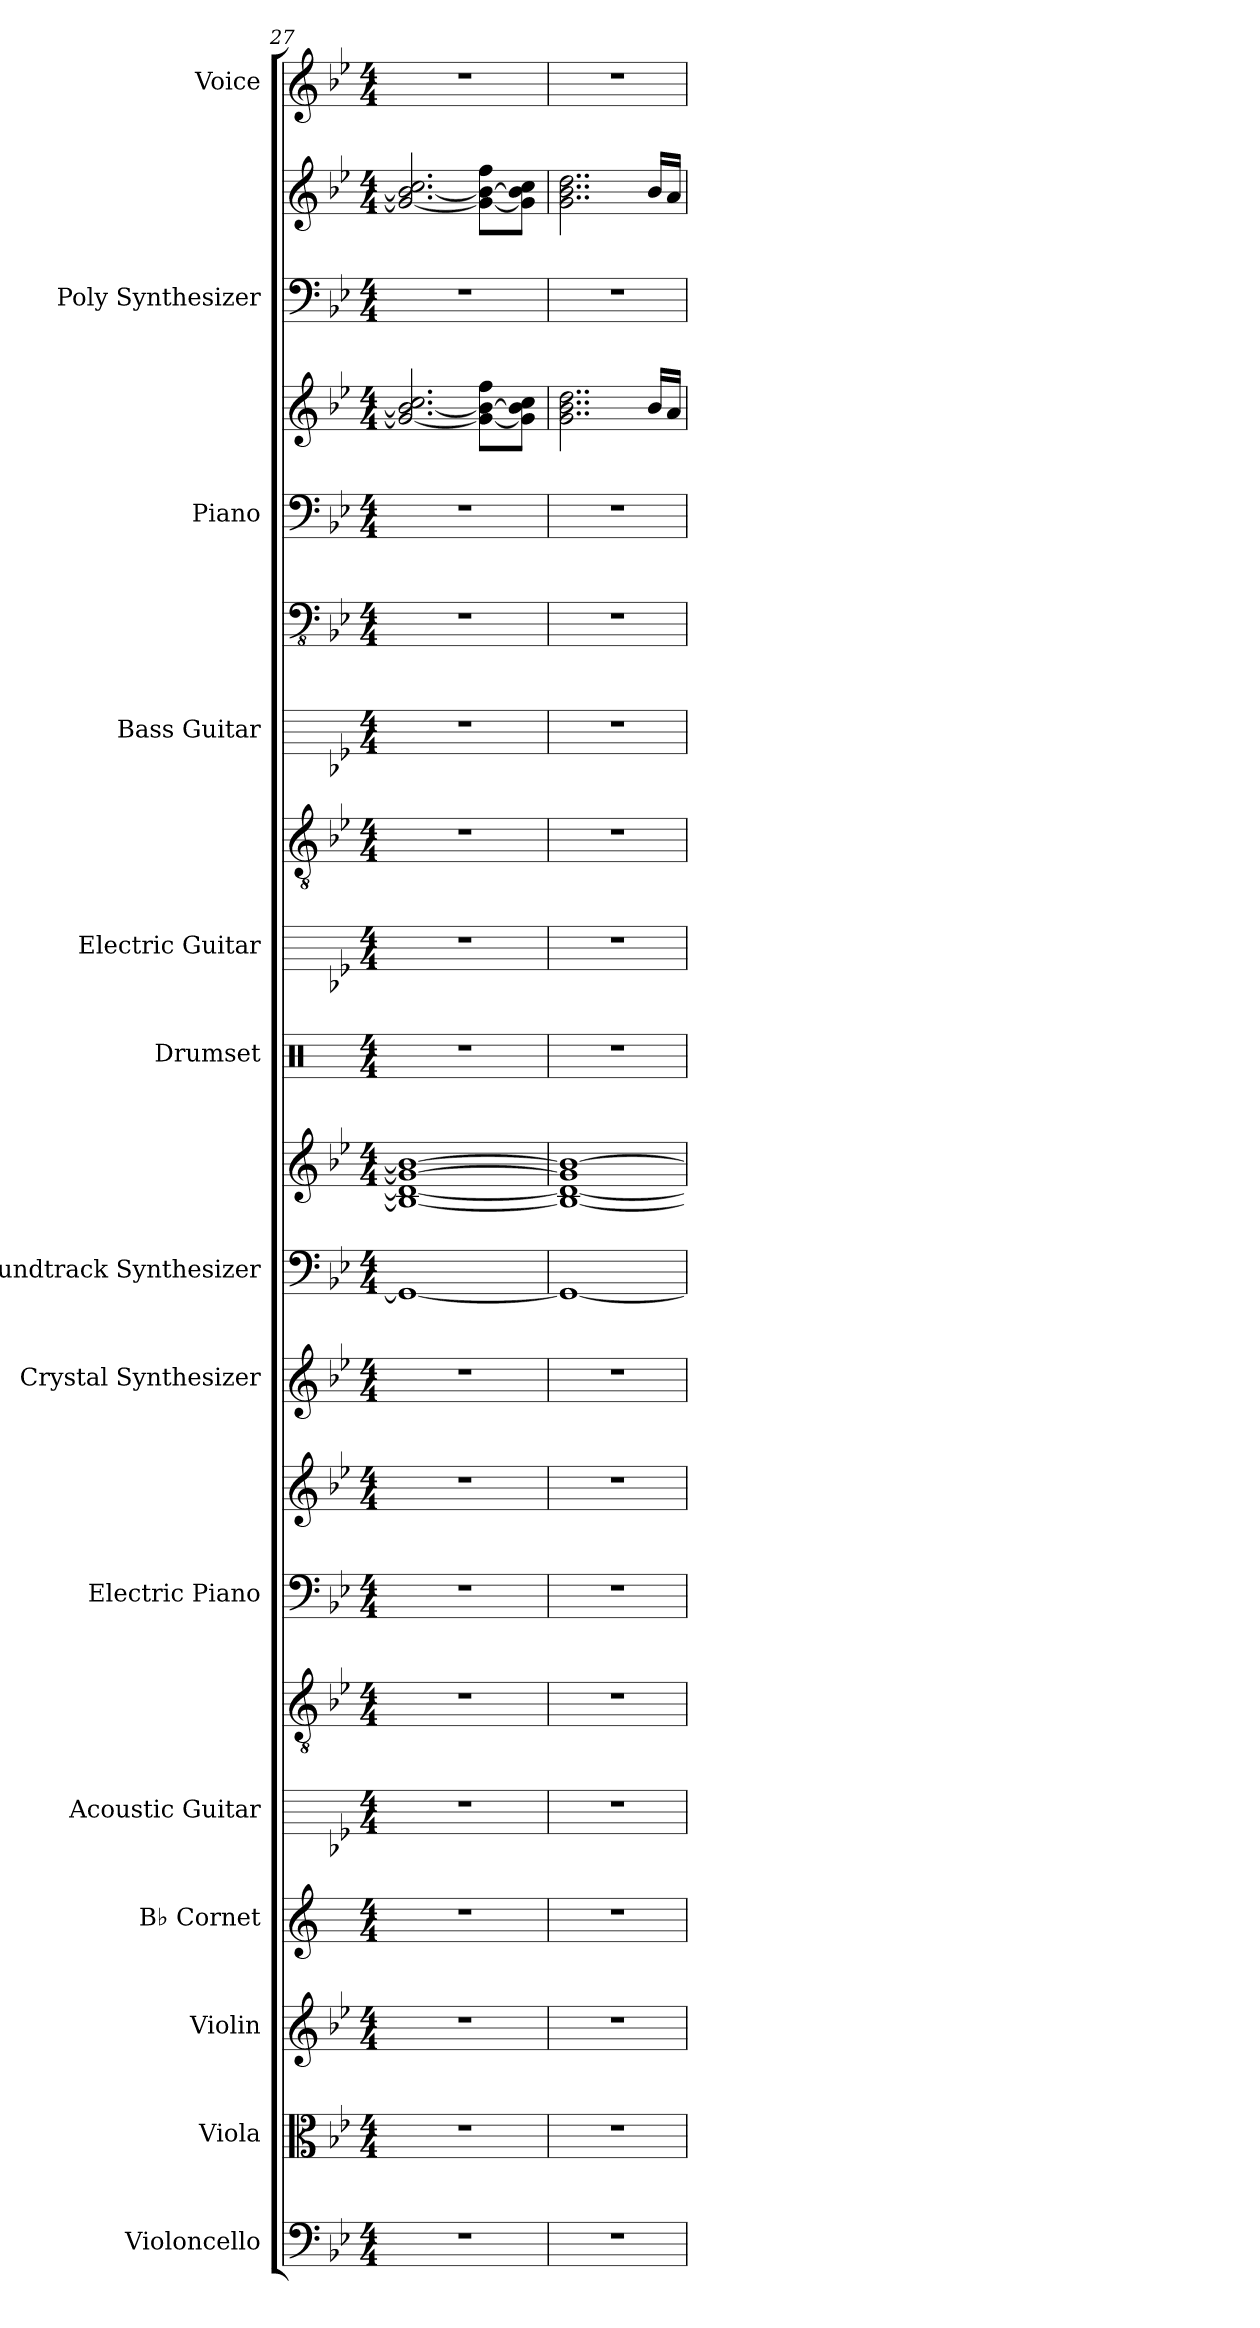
**kern	**kern	**kern	**kern	**kern	**kern	**kern	**kern	**kern	**kern	**kern	**kern	**kern	**kern	**kern	**kern	**kern	**kern	**kern	**kern	**kern
*part14	*part13	*part12	*part11	*part10	*part10	*part9	*part9	*part8	*part7	*part7	*part6	*part5	*part5	*part4	*part4	*part3	*part3	*part2	*part2	*part1
*staff21	*staff20	*staff19	*staff18	*staff17	*staff16	*staff15	*staff14	*staff13	*staff12	*staff11	*staff10	*staff9	*staff8	*staff7	*staff6	*staff5	*staff4	*staff3	*staff2	*staff1
*I"Violoncello	*I"Viola	*I"Violin	*I"B♭ Cornet	*I"Acoustic Guitar	*	*I"Electric Piano	*	*I"Crystal Synthesizer	*I"Soundtrack Synthesizer	*	*I"Drumset	*I"Electric Guitar	*	*I"Bass Guitar	*	*I"Piano	*	*I"Poly Synthesizer	*	*I"Voice
*I'Vc.	*I'Vla.	*I'Vln.	*I'B♭ Cnt.	*I'Guit.	*	*I'El. Pno.	*	*I'Synth.	*I'Synth.	*	*I'Drs.	*I'El. Guit.	*	*I'B. Guit.	*	*I'Pno.	*	*I'Synth.	*	*I'Vo.
*clefF4	*clefC3	*clefG2	*clefG2	*	*clefGv2	*clefF4	*clefG2	*clefG2	*clefF4	*clefG2	*clefX	*	*clefGv2	*	*clefFv4	*clefF4	*clefG2	*clefF4	*clefG2	*clefG2
*	*	*	*ITrd1c2	*	*	*	*	*	*	*	*	*	*	*	*	*	*	*	*	*
*k[b-e-]	*k[b-e-]	*k[b-e-]	*k[b-e-]	*k[b-e-]	*k[b-e-]	*k[b-e-]	*k[b-e-]	*k[b-e-]	*k[b-e-]	*k[b-e-]	*k[]	*k[b-e-]	*k[b-e-]	*k[b-e-]	*k[b-e-]	*k[b-e-]	*k[b-e-]	*k[b-e-]	*k[b-e-]	*k[b-e-]
*M4/4	*M4/4	*M4/4	*M4/4	*M4/4	*M4/4	*M4/4	*M4/4	*M4/4	*M4/4	*M4/4	*M4/4	*M4/4	*M4/4	*M4/4	*M4/4	*M4/4	*M4/4	*M4/4	*M4/4	*M4/4
=27	=27	=27	=27	=27	=27	=27	=27	=27	=27	=27	=27	=27	=27	=27	=27	=27	=27	=27	=27	=27
1r	1r	1r	1r	1r	1r	1r	1r	1r	1GG_	1B-_ 1d_ 1g_ 1b-_	1r	1r	1r	1r	1r	1r	2.g/_ 2.b-/_ 2.cc/	1r	2.g/_ 2.b-/_ 2.cc/	1r
.	.	.	.	.	.	.	.	.	.	.	.	.	.	.	.	.	8g\_ 8b-\_ 8ff\L	.	8g\_ 8b-\_ 8ff\L	.
.	.	.	.	.	.	.	.	.	.	.	.	.	.	.	.	.	8g\] 8b-\] 8cc\J	.	8g\] 8b-\] 8cc\J	.
=28	=28	=28	=28	=28	=28	=28	=28	=28	=28	=28	=28	=28	=28	=28	=28	=28	=28	=28	=28	=28
1r	1r	1r	1r	1r	1r	1r	1r	1r	1GG_	1B-_ 1d_ 1g] 1b-_	1r	1r	1r	1r	1r	1r	2..g\ 2..b-\ 2..dd\	1r	2..g\ 2..b-\ 2..dd\	1r
.	.	.	.	.	.	.	.	.	.	.	.	.	.	.	.	.	16b-/LL	.	16b-/LL	.
.	.	.	.	.	.	.	.	.	.	.	.	.	.	.	.	.	16a/JJ	.	16a/JJ	.
=	=	=	=	=	=	=	=	=	=	=	=	=	=	=	=	=	=	=	=	=
*-	*-	*-	*-	*-	*-	*-	*-	*-	*-	*-	*-	*-	*-	*-	*-	*-	*-	*-	*-	*-
